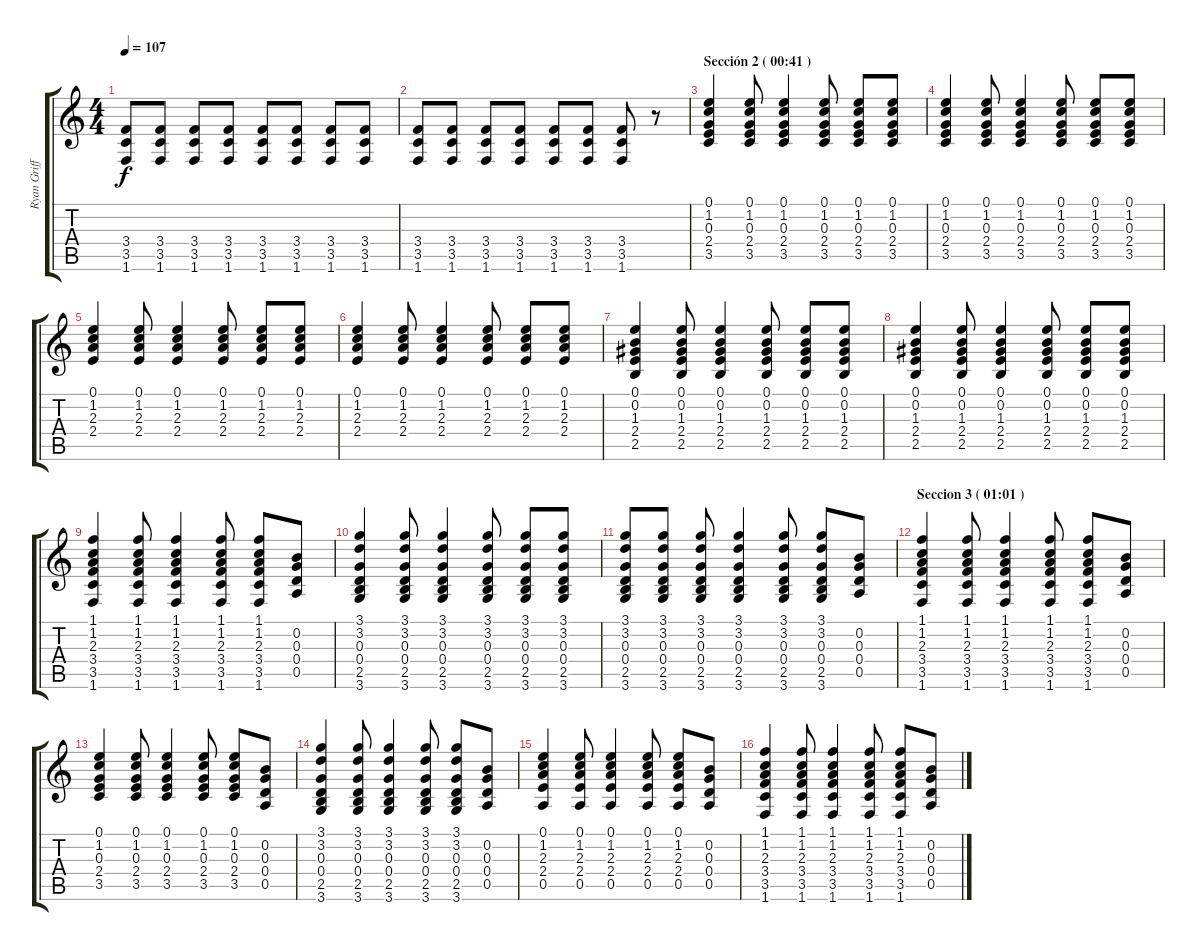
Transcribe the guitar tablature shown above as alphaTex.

\track ("Ryan Griffiths" "Ryan Griff") {instrument acousticguitarsteel}
\staff {score tabs}
\tuning (E4 B3 G3 D3 A2 E2) {hide}
\ts (4 4)
\tempo 107
\clef g2
\ks c
(3.4 3.5 1.6).8{dy f volume 6} (3.4 3.5 1.6).8{volume 12} (3.4 3.5 1.6).8 (3.4 3.5 1.6).8 (3.4 3.5 1.6).8 (3.4 3.5 1.6).8 (3.4 3.5 1.6).8 (3.4 3.5 1.6).8 |
(3.4 3.5 1.6).8 (3.4 3.5 1.6).8 (3.4 3.5 1.6).8 (3.4 3.5 1.6).8 (3.4 3.5 1.6).8 (3.4 3.5 1.6).8 (3.4 3.5 1.6).8 r.8 |
\section ("" "Sección 2 ( 00:41 )")
(0.1 1.2 0.3 2.4 3.5).4{volume 10} (0.1 1.2 0.3 2.4 3.5).8 (0.1 1.2 0.3 2.4 3.5).4 (0.1 1.2 0.3 2.4 3.5).8 (0.1 1.2 0.3 2.4 3.5).8 (0.1 1.2 0.3 2.4 3.5).8 |
(0.1 1.2 0.3 2.4 3.5).4 (0.1 1.2 0.3 2.4 3.5).8 (0.1 1.2 0.3 2.4 3.5).4 (0.1 1.2 0.3 2.4 3.5).8 (0.1 1.2 0.3 2.4 3.5).8 (0.1 1.2 0.3 2.4 3.5).8 |
(0.1 1.2 2.3 2.4).4 (0.1 1.2 2.3 2.4).8 (0.1 1.2 2.3 2.4).4 (0.1 1.2 2.3 2.4).8 (0.1 1.2 2.3 2.4).8 (0.1 1.2 2.3 2.4).8 |
(0.1 1.2 2.3 2.4).4 (0.1 1.2 2.3 2.4).8 (0.1 1.2 2.3 2.4).4 (0.1 1.2 2.3 2.4).8 (0.1 1.2 2.3 2.4).8 (0.1 1.2 2.3 2.4).8 |
(0.1 0.2 1.3 2.4 2.5).4 (0.1 0.2 1.3 2.4 2.5).8 (0.1 0.2 1.3 2.4 2.5).4 (0.1 0.2 1.3 2.4 2.5).8 (0.1 0.2 1.3 2.4 2.5).8 (0.1 0.2 1.3 2.4 2.5).8 |
(0.1 0.2 1.3 2.4 2.5).4 (0.1 0.2 1.3 2.4 2.5).8 (0.1 0.2 1.3 2.4 2.5).4 (0.1 0.2 1.3 2.4 2.5).8 (0.1 0.2 1.3 2.4 2.5).8 (0.1 0.2 1.3 2.4 2.5).8 |
(1.1 1.2 2.3 3.4 3.5 1.6).4 (1.1 1.2 2.3 3.4 3.5 1.6).8 (1.1 1.2 2.3 3.4 3.5 1.6).4 (1.1 1.2 2.3 3.4 3.5 1.6).8 (1.1 1.2 2.3 3.4 3.5 1.6).8 (0.2 0.3 0.4 0.5).8 |
(3.1 3.2 0.3 0.4 2.5 3.6).4 (3.1 3.2 0.3 0.4 2.5 3.6).8 (3.1 3.2 0.3 0.4 2.5 3.6).4 (3.1 3.2 0.3 0.4 2.5 3.6).8 (3.1 3.2 0.3 0.4 2.5 3.6).8 (3.1 3.2 0.3 0.4 2.5 3.6).8 |
(3.1 3.2 0.3 0.4 2.5 3.6).8 (3.1 3.2 0.3 0.4 2.5 3.6).8 (3.1 3.2 0.3 0.4 2.5 3.6).8 (3.1 3.2 0.3 0.4 2.5 3.6).4 (3.1 3.2 0.3 0.4 2.5 3.6).8 (3.1 3.2 0.3 0.4 2.5 3.6).8 (0.2 0.3 0.4 0.5).8 |
\section ("" "Seccion 3 ( 01:01 )")
(1.1 1.2 2.3 3.4 3.5 1.6).4 (1.1 1.2 2.3 3.4 3.5 1.6).8 (1.1 1.2 2.3 3.4 3.5 1.6).4 (1.1 1.2 2.3 3.4 3.5 1.6).8 (1.1 1.2 2.3 3.4 3.5 1.6).8 (0.2 0.3 0.4 0.5).8 |
(0.1 1.2 0.3 2.4 3.5).4 (0.1 1.2 0.3 2.4 3.5).8 (0.1 1.2 0.3 2.4 3.5).4 (0.1 1.2 0.3 2.4 3.5).8 (0.1 1.2 0.3 2.4 3.5).8 (0.2 0.3 0.4 0.5).8 |
(3.1 3.2 0.3 0.4 2.5 3.6).4 (3.1 3.2 0.3 0.4 2.5 3.6).8 (3.1 3.2 0.3 0.4 2.5 3.6).4 (3.1 3.2 0.3 0.4 2.5 3.6).8 (3.1 3.2 0.3 0.4 2.5 3.6).8 (0.2 0.3 0.4 0.5).8 |
(0.1 1.2 2.3 2.4 0.5).4 (0.1 1.2 2.3 2.4 0.5).8 (0.1 1.2 2.3 2.4 0.5).4 (0.1 1.2 2.3 2.4 0.5).8 (0.1 1.2 2.3 2.4 0.5).8 (0.2 0.3 0.4 0.5).8 |
(1.1 1.2 2.3 3.4 3.5 1.6).4 (1.1 1.2 2.3 3.4 3.5 1.6).8 (1.1 1.2 2.3 3.4 3.5 1.6).4 (1.1 1.2 2.3 3.4 3.5 1.6).8 (1.1 1.2 2.3 3.4 3.5 1.6).8 (0.2 0.3 0.4 0.5).8
